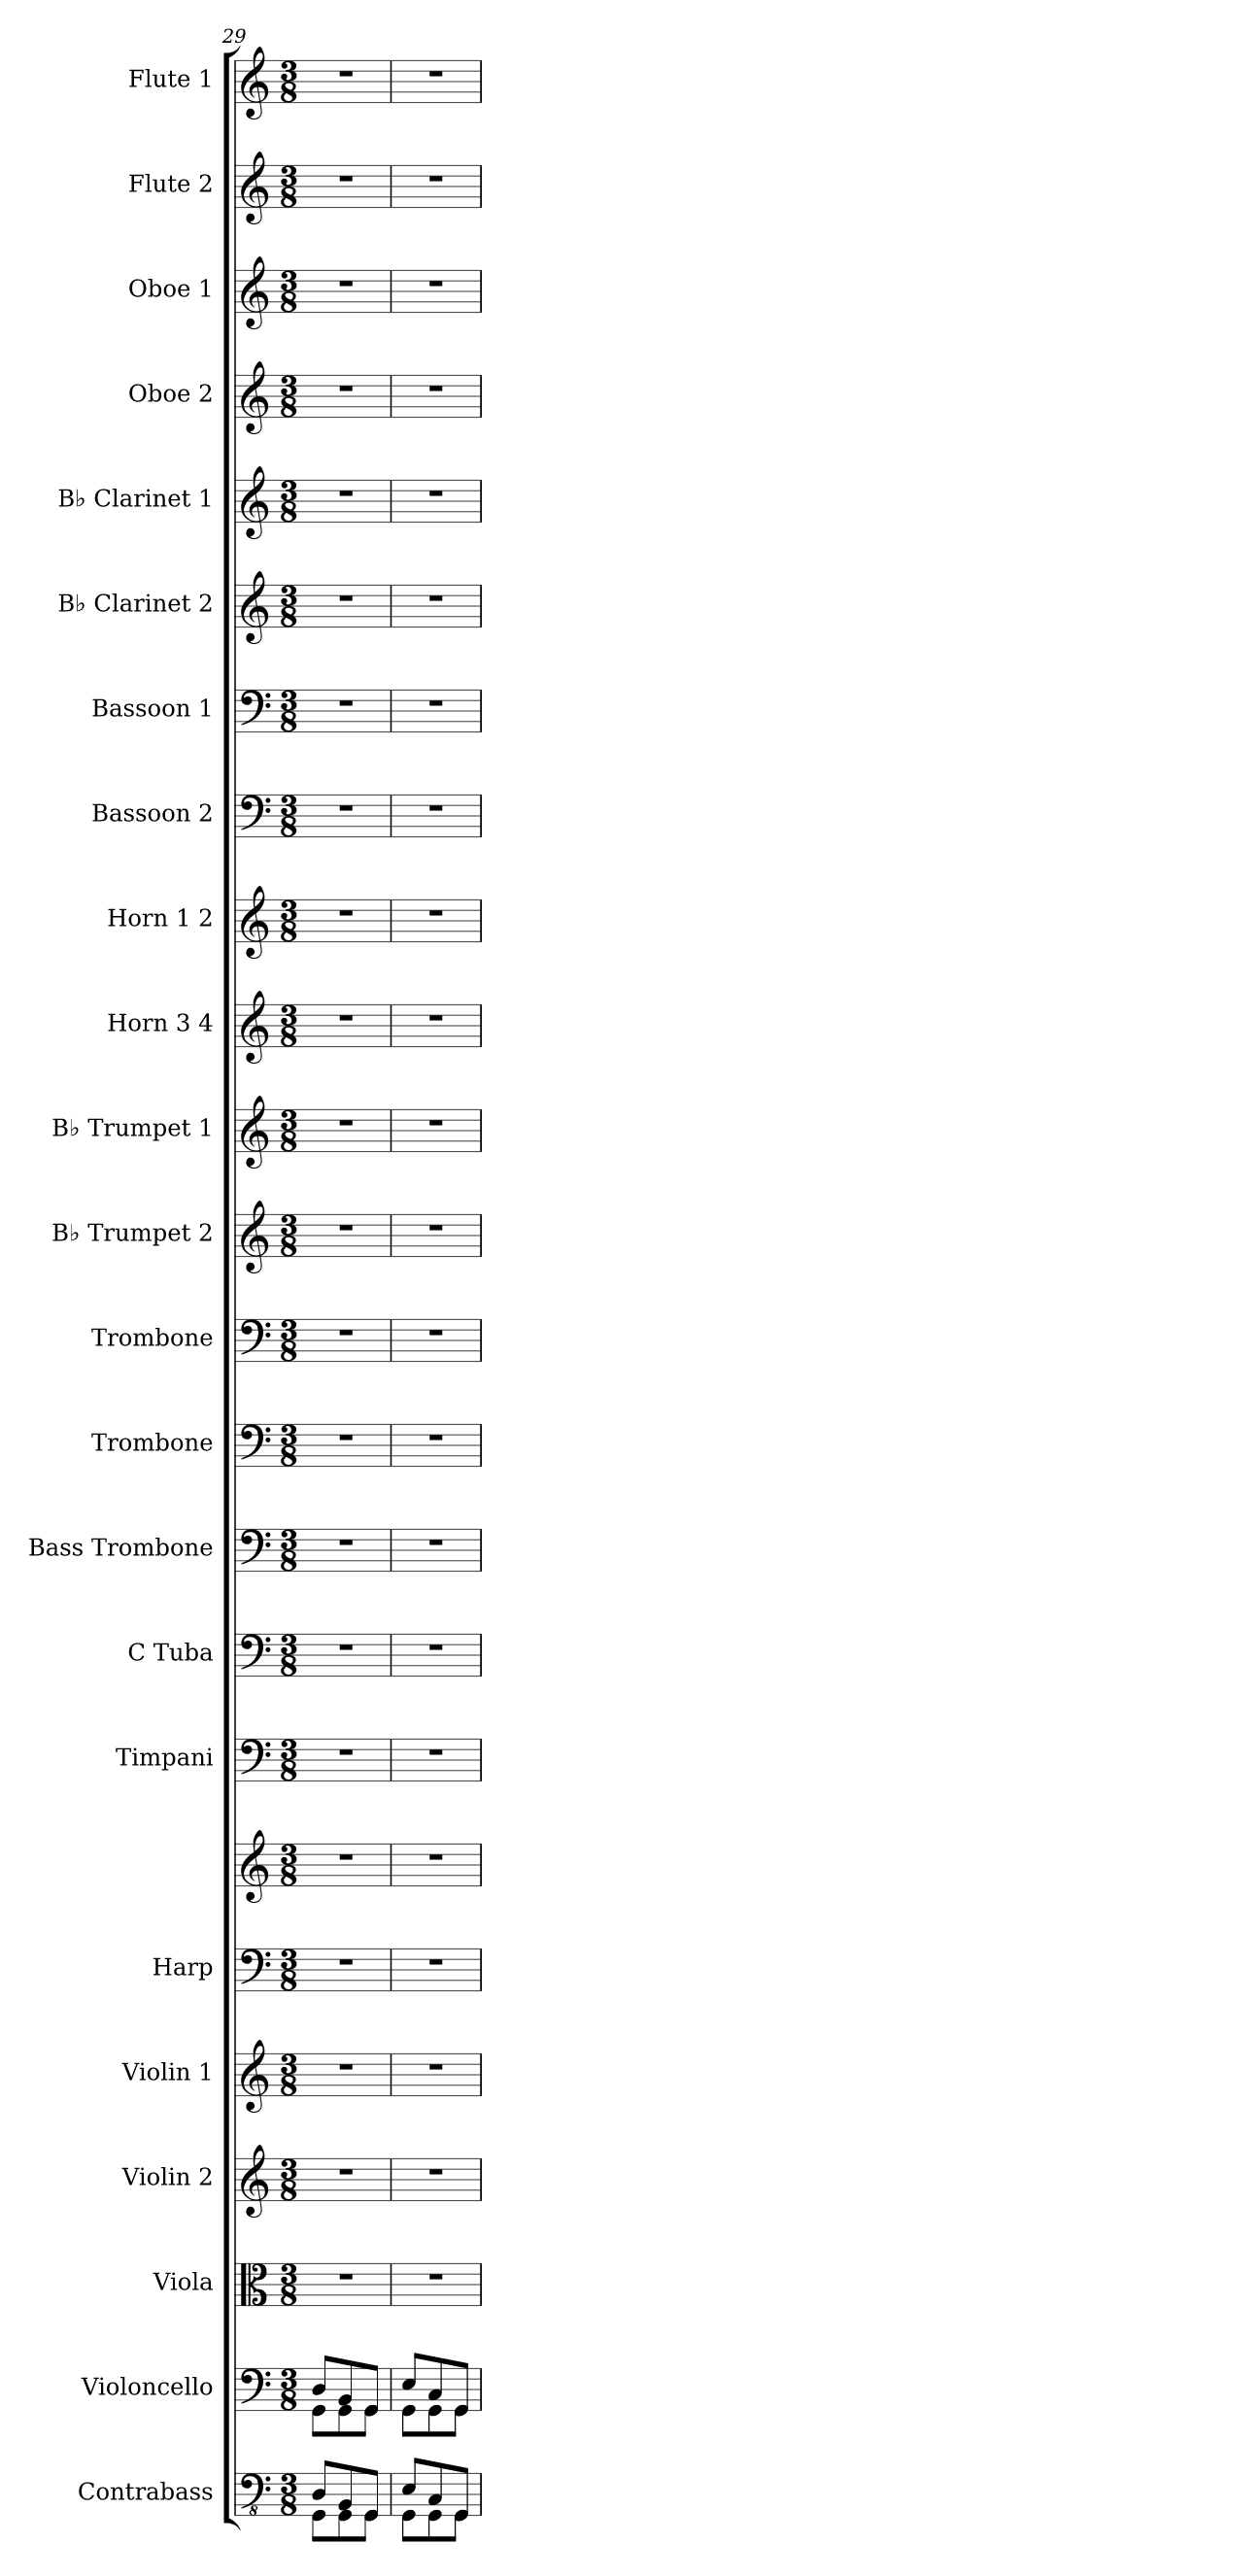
**kern	**kern	**kern	**kern	**kern	**kern	**kern	**kern	**kern	**kern	**kern	**kern	**kern	**kern	**kern	**kern	**kern	**kern	**kern	**kern	**kern	**kern	**kern	**kern
*part23	*part22	*part21	*part20	*part19	*part18	*part18	*part17	*part16	*part15	*part14	*part13	*part12	*part11	*part10	*part9	*part8	*part7	*part6	*part5	*part4	*part3	*part2	*part1
*staff24	*staff23	*staff22	*staff21	*staff20	*staff19	*staff18	*staff17	*staff16	*staff15	*staff14	*staff13	*staff12	*staff11	*staff10	*staff9	*staff8	*staff7	*staff6	*staff5	*staff4	*staff3	*staff2	*staff1
*I"Contrabass	*I"Violoncello	*I"Viola	*I"Violin 2	*I"Violin 1	*I"Harp	*	*I"Timpani	*I"C Tuba	*I"Bass Trombone	*I"Trombone	*I"Trombone	*I"B♭ Trumpet 2	*I"B♭ Trumpet 1	*I"Horn 3 4	*I"Horn 1 2	*I"Bassoon 2	*I"Bassoon 1	*I"B♭ Clarinet 2	*I"B♭ Clarinet 1	*I"Oboe 2	*I"Oboe 1	*I"Flute 2	*I"Flute 1
*I'Cbs.	*I'Vlc.	*I'Vla.	*I'Vln. 2	*I'Vln. 1	*I'Hrp.	*	*I'Timp.	*I'C Tu.	*I'B. Trb.	*I'Trb.	*I'Trb.	*I'B♭ Tpt. 2	*I'B♭ Tpt. 1	*I'Hn. 3 4	*I'Hn. 1 2	*I'Bsn. 2	*I'Bsn. 1	*I'B♭ Cl. 2	*I'B♭ Cl. 1	*I'Ob. 2	*I'Ob. 1	*I'Fl. 2	*I'Fl. 1
*clefFv4	*clefF4	*clefC3	*clefG2	*clefG2	*clefF4	*clefG2	*clefF4	*clefF4	*clefF4	*clefF4	*clefF4	*clefG2	*clefG2	*clefG2	*clefG2	*clefF4	*clefF4	*clefG2	*clefG2	*clefG2	*clefG2	*clefG2	*clefG2
*	*	*	*	*	*	*	*	*	*	*	*	*ITrd1c2	*ITrd1c2	*ITrd4c7	*ITrd4c7	*	*	*ITrd1c2	*ITrd1c2	*	*	*	*
*k[]	*k[]	*k[]	*k[]	*k[]	*k[]	*k[]	*k[]	*k[]	*k[]	*k[]	*k[]	*k[b-e-]	*k[b-e-]	*k[b-]	*k[b-]	*k[]	*k[]	*k[b-e-]	*k[b-e-]	*k[]	*k[]	*k[]	*k[]
*C:	*C:	*C:	*C:	*C:	*C:	*C:	*C:	*C:	*C:	*C:	*C:	*B-:	*B-:	*F:	*F:	*C:	*C:	*B-:	*B-:	*C:	*C:	*C:	*C:
*M3/8	*M3/8	*M3/8	*M3/8	*M3/8	*M3/8	*M3/8	*M3/8	*M3/8	*M3/8	*M3/8	*M3/8	*M3/8	*M3/8	*M3/8	*M3/8	*M3/8	*M3/8	*M3/8	*M3/8	*M3/8	*M3/8	*M3/8	*M3/8
=29	=29	=29	=29	=29	=29	=29	=29	=29	=29	=29	=29	=29	=29	=29	=29	=29	=29	=29	=29	=29	=29	=29	=29
*^	*^	*	*	*	*	*	*	*	*	*	*	*	*	*	*	*	*	*	*	*	*	*	*
8DD/L	8GGG\L	8D/L	8GG\L	4.r	4.r	4.r	4.r	4.r	4.r	4.r	4.r	4.r	4.r	4.r	4.r	4.r	4.r	4.r	4.r	4.r	4.r	4.r	4.r	4.r	4.r
8BBB/	8GGG\	8BB/	8GG\	.	.	.	.	.	.	.	.	.	.	.	.	.	.	.	.	.	.	.	.	.	.
8GGG/J	8GGG\J	8GG/J	8GG\J	.	.	.	.	.	.	.	.	.	.	.	.	.	.	.	.	.	.	.	.	.	.
=30	=30	=30	=30	=30	=30	=30	=30	=30	=30	=30	=30	=30	=30	=30	=30	=30	=30	=30	=30	=30	=30	=30	=30	=30	=30
8EE/L	8GGG\L	8E/L	8GG\L	4.r	4.r	4.r	4.r	4.r	4.r	4.r	4.r	4.r	4.r	4.r	4.r	4.r	4.r	4.r	4.r	4.r	4.r	4.r	4.r	4.r	4.r
8CC/	8GGG\	8C/	8GG\	.	.	.	.	.	.	.	.	.	.	.	.	.	.	.	.	.	.	.	.	.	.
8GGG/J	8GGG\J	8GG/J	8GG\J	.	.	.	.	.	.	.	.	.	.	.	.	.	.	.	.	.	.	.	.	.	.
*v	*v	*	*	*	*	*	*	*	*	*	*	*	*	*	*	*	*	*	*	*	*	*	*	*	*
*	*v	*v	*	*	*	*	*	*	*	*	*	*	*	*	*	*	*	*	*	*	*	*	*	*
=	=	=	=	=	=	=	=	=	=	=	=	=	=	=	=	=	=	=	=	=	=	=	=
*-	*-	*-	*-	*-	*-	*-	*-	*-	*-	*-	*-	*-	*-	*-	*-	*-	*-	*-	*-	*-	*-	*-	*-
